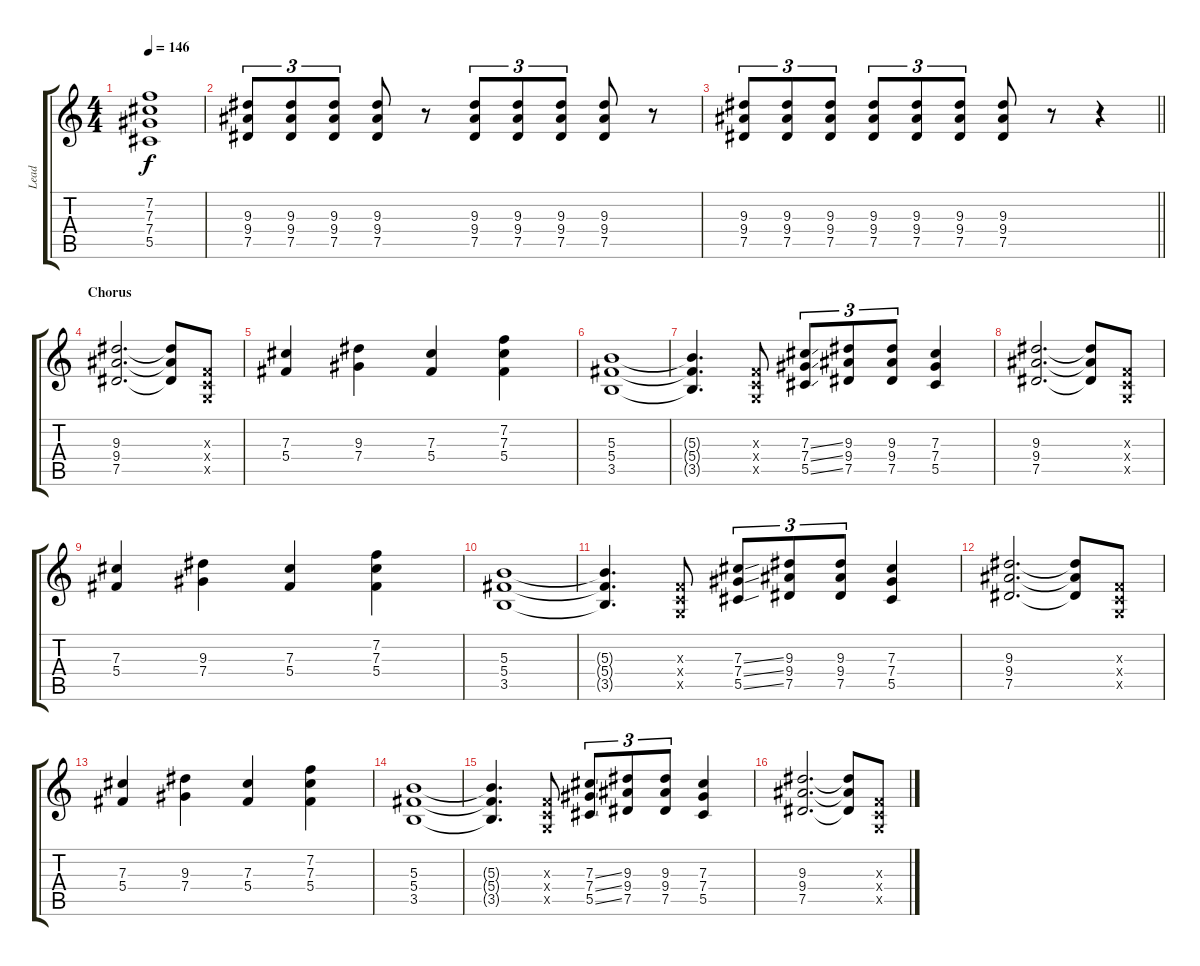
\track ("Lead" "Lead") {instrument overdrivenguitar}
\staff {score tabs}
\tuning (Eb4 Bb3 Gb3 Db3 Ab2 Eb2) {hide}
\ts (4 4)
\tempo 146
\clef g2
\ks c
(7.2 7.3 7.4 5.5).1{dy f} |
(9.3 9.4 7.5).8{tu (3 2)} (9.3 9.4 7.5).8{tu (3 2)} (9.3 9.4 7.5).8{tu (3 2)} (9.3 9.4 7.5).8 r.8 (9.3 9.4 7.5).8{tu (3 2)} (9.3 9.4 7.5).8{tu (3 2)} (9.3 9.4 7.5).8{tu (3 2)} (9.3 9.4 7.5).8 r.8 |
\barLineRight lightlight
(9.3 9.4 7.5).8{tu (3 2)} (9.3 9.4 7.5).8{tu (3 2)} (9.3 9.4 7.5).8{tu (3 2)} (9.3 9.4 7.5).8{tu (3 2)} (9.3 9.4 7.5).8{tu (3 2)} (9.3 9.4 7.5).8{tu (3 2)} (9.3 9.4 7.5).8 r.8 r.4 |
\section ("" "Chorus")
(9.3 9.4 7.5).2{d} (9.3{t} 9.4{t} 7.5{t}).8 (-1.3{x} -1.4{x} -1.5{x}).8 |
(7.3 5.4).4 (9.3 7.4).4 (7.3 5.4).4 (7.2 7.3 5.4).4 |
(5.3 5.4 3.5).1 |
(5.3{t} 5.4{t} 3.5{t}).4{d} (-1.3{x} -1.4{x} -1.5{x}).8 (7.3{ss} 7.4{ss} 5.5{ss}).8{tu (3 2)} (9.3 9.4 7.5).8{tu (3 2)} (9.3 9.4 7.5).8{tu (3 2)} (7.3 7.4 5.5).4 |
(9.3 9.4 7.5).2{d} (9.3{t} 9.4{t} 7.5{t}).8 (-1.3{x} -1.4{x} -1.5{x}).8 |
(7.3 5.4).4 (9.3 7.4).4 (7.3 5.4).4 (7.2 7.3 5.4).4 |
(5.3 5.4 3.5).1 |
(5.3{t} 5.4{t} 3.5{t}).4{d} (-1.3{x} -1.4{x} -1.5{x}).8 (7.3{ss} 7.4{ss} 5.5{ss}).8{tu (3 2)} (9.3 9.4 7.5).8{tu (3 2)} (9.3 9.4 7.5).8{tu (3 2)} (7.3 7.4 5.5).4 |
(9.3 9.4 7.5).2{d} (9.3{t} 9.4{t} 7.5{t}).8 (-1.3{x} -1.4{x} -1.5{x}).8 |
(7.3 5.4).4 (9.3 7.4).4 (7.3 5.4).4 (7.2 7.3 5.4).4 |
(5.3 5.4 3.5).1 |
(5.3{t} 5.4{t} 3.5{t}).4{d} (-1.3{x} -1.4{x} -1.5{x}).8 (7.3{ss} 7.4{ss} 5.5{ss}).8{tu (3 2)} (9.3 9.4 7.5).8{tu (3 2)} (9.3 9.4 7.5).8{tu (3 2)} (7.3 7.4 5.5).4 |
(9.3 9.4 7.5).2{d} (9.3{t} 9.4{t} 7.5{t}).8 (-1.3{x} -1.4{x} -1.5{x}).8
